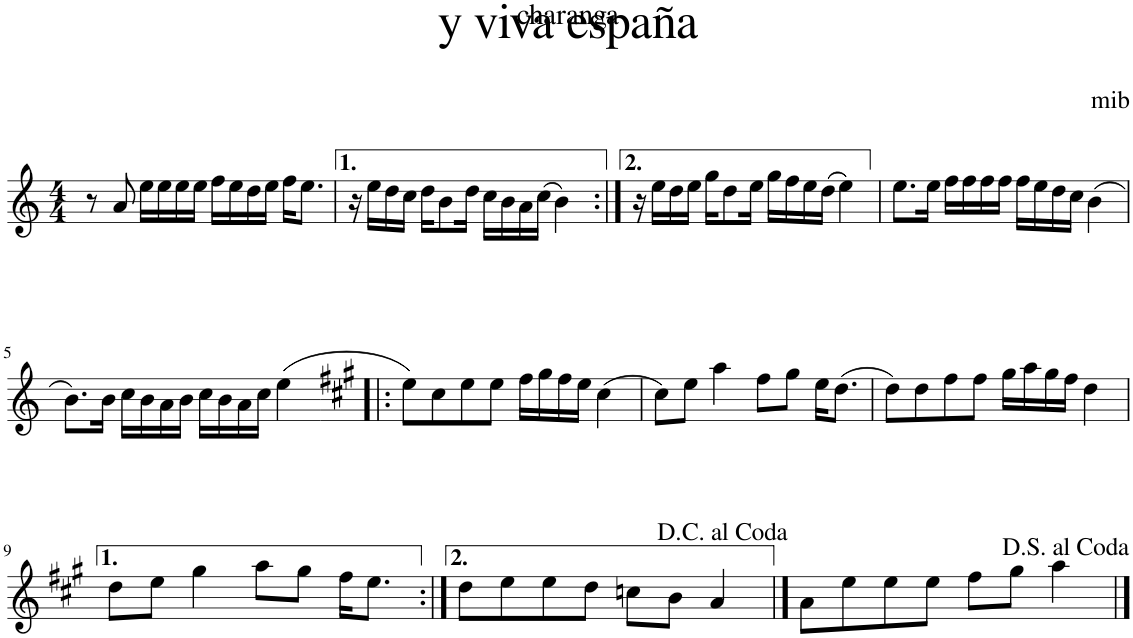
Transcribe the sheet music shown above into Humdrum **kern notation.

**kern
*part1
*staff1
*I"Tenor Saxophone
*I'T Sax
*clefG2
*Trd8c14
*k[]
*M4/4
=1
8r
8a/
16ee\LL
16ee\
16ee\
16ee\JJ
16ff\LL
16ee\
16dd\
16ee\JJ
16ff\KL
8.ee\J
=2
16r
16ee\LL
16dd\
16cc\JJ
16dd\KL
8b\
16dd\Jk
16cc\LL
16b\
16a\
(16cc\JJ
4b\)
=3:|!
16r
16ee\LL
16dd\
16ee\JJ
16gg\KL
8dd\
16ee\Jk
16gg\LL
16ff\
16ee\
(16dd\JJ
4ee\)
=4
8.ee\L
16ee\Jk
16ff\LL
16ff\
16ff\
16ff\JJ
16ff\LL
16ee\
16dd\
16cc\JJ
(4b\
!!LO:LB:g=z
=5
8.b\L)
16b\Jk
16cc\LL
16b\
16a\
16b\JJ
16cc\LL
16b\
16a\
16cc\JJ
(4ee\
=6!|:
*k[f#c#g#]
8ee\L)
8cc#\
8ee\
8ee\J
16ff#\LL
16gg#\
16ff#\
16ee\JJ
(4cc#\
=7
8cc#\L)
8ee\J
4aa\
8ff#\L
8gg#\J
16ee\KL
(8.dd\J
=8
8dd\L)
8dd\
8ff#\
8ff#\J
16gg#\LL
16aa\
16gg#\
16ff#\JJ
4dd\
!!LO:LB:g=z
=9
8dd\L
8ee\J
4gg#\
8aa\L
8gg#\J
16ff#\KL
8.ee\J
=10:|!
8dd\L
8ee\
8ee\
8dd\J
8ccn\L
8b\J
4a/
==11
8a\L
8ee\
8ee\
8ee\J
8ff#\L
8gg#\J
4aa\
==
*-
